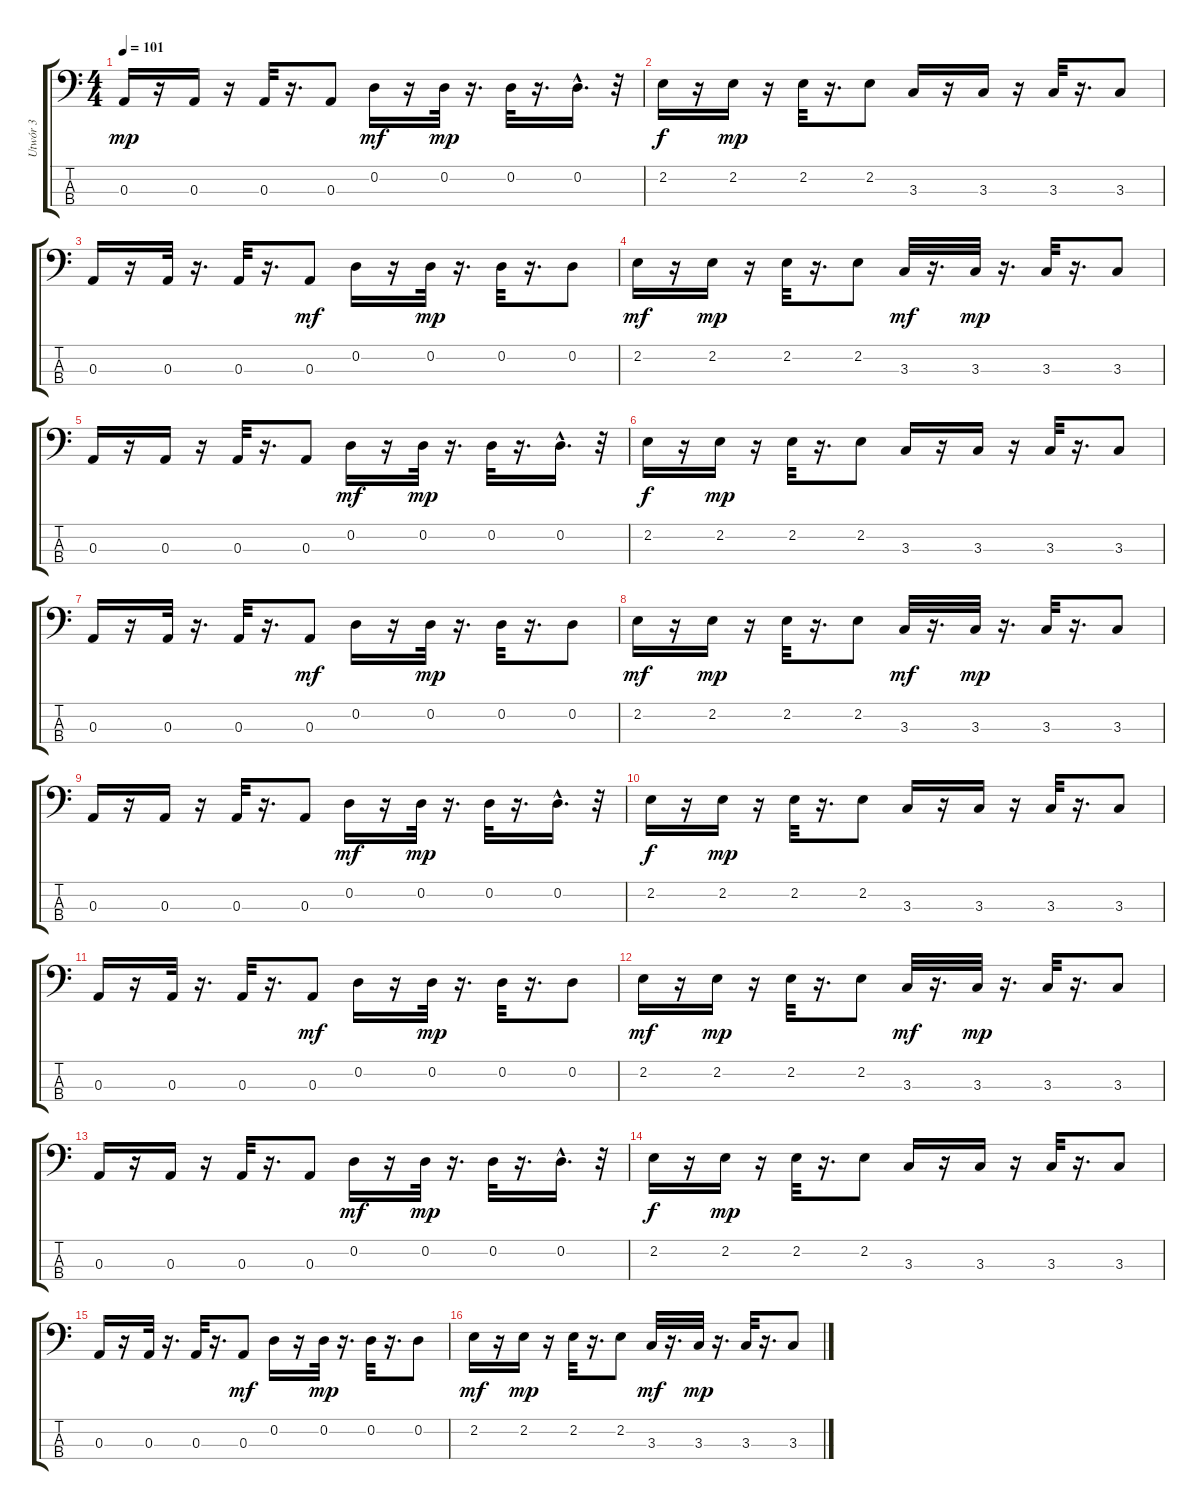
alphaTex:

\track ("Utwór 3" "Utwór 3") {instrument electricbassfinger}
\staff {score tabs}
\tuning (G2 D2 A1 E1) {hide}
\ts (4 4)
\tempo 101
\clef f4
\ks c
0.3.16{dy mp} r.16 0.3.16 r.16 0.3.32 r.16{d} 0.3.8 0.2.16{dy mf} r.16 0.2.32{dy mp} r.16{d} 0.2.32 r.16{d} 0.2{hac}.16{d} r.32 |
2.2.16{dy f} r.16 2.2.16{dy mp} r.16 2.2.32 r.16{d} 2.2.8 3.3.16 r.16 3.3.16 r.16 3.3.32 r.16{d} 3.3.8 |
0.3.16 r.16 0.3.32 r.16{d} 0.3.32 r.16{d} 0.3.8{dy mf} 0.2.16 r.16 0.2.32{dy mp} r.16{d} 0.2.32 r.16{d} 0.2.8 |
2.2.16{dy mf} r.16 2.2.16{dy mp} r.16 2.2.32 r.16{d} 2.2.8 3.3.32{dy mf} r.16{d} 3.3.32{dy mp} r.16{d} 3.3.32 r.16{d} 3.3.8 |
0.3.16 r.16 0.3.16 r.16 0.3.32 r.16{d} 0.3.8 0.2.16{dy mf} r.16 0.2.32{dy mp} r.16{d} 0.2.32 r.16{d} 0.2{hac}.16{d} r.32 |
2.2.16{dy f} r.16 2.2.16{dy mp} r.16 2.2.32 r.16{d} 2.2.8 3.3.16 r.16 3.3.16 r.16 3.3.32 r.16{d} 3.3.8 |
0.3.16 r.16 0.3.32 r.16{d} 0.3.32 r.16{d} 0.3.8{dy mf} 0.2.16 r.16 0.2.32{dy mp} r.16{d} 0.2.32 r.16{d} 0.2.8 |
2.2.16{dy mf} r.16 2.2.16{dy mp} r.16 2.2.32 r.16{d} 2.2.8 3.3.32{dy mf} r.16{d} 3.3.32{dy mp} r.16{d} 3.3.32 r.16{d} 3.3.8 |
0.3.16 r.16 0.3.16 r.16 0.3.32 r.16{d} 0.3.8 0.2.16{dy mf} r.16 0.2.32{dy mp} r.16{d} 0.2.32 r.16{d} 0.2{hac}.16{d} r.32 |
2.2.16{dy f} r.16 2.2.16{dy mp} r.16 2.2.32 r.16{d} 2.2.8 3.3.16 r.16 3.3.16 r.16 3.3.32 r.16{d} 3.3.8 |
0.3.16 r.16 0.3.32 r.16{d} 0.3.32 r.16{d} 0.3.8{dy mf} 0.2.16 r.16 0.2.32{dy mp} r.16{d} 0.2.32 r.16{d} 0.2.8 |
2.2.16{dy mf} r.16 2.2.16{dy mp} r.16 2.2.32 r.16{d} 2.2.8 3.3.32{dy mf} r.16{d} 3.3.32{dy mp} r.16{d} 3.3.32 r.16{d} 3.3.8 |
0.3.16 r.16 0.3.16 r.16 0.3.32 r.16{d} 0.3.8 0.2.16{dy mf} r.16 0.2.32{dy mp} r.16{d} 0.2.32 r.16{d} 0.2{hac}.16{d} r.32 |
2.2.16{dy f} r.16 2.2.16{dy mp} r.16 2.2.32 r.16{d} 2.2.8 3.3.16 r.16 3.3.16 r.16 3.3.32 r.16{d} 3.3.8 |
0.3.16 r.16 0.3.32 r.16{d} 0.3.32 r.16{d} 0.3.8{dy mf} 0.2.16 r.16 0.2.32{dy mp} r.16{d} 0.2.32 r.16{d} 0.2.8 |
2.2.16{dy mf} r.16 2.2.16{dy mp} r.16 2.2.32 r.16{d} 2.2.8 3.3.32{dy mf} r.16{d} 3.3.32{dy mp} r.16{d} 3.3.32 r.16{d} 3.3.8
